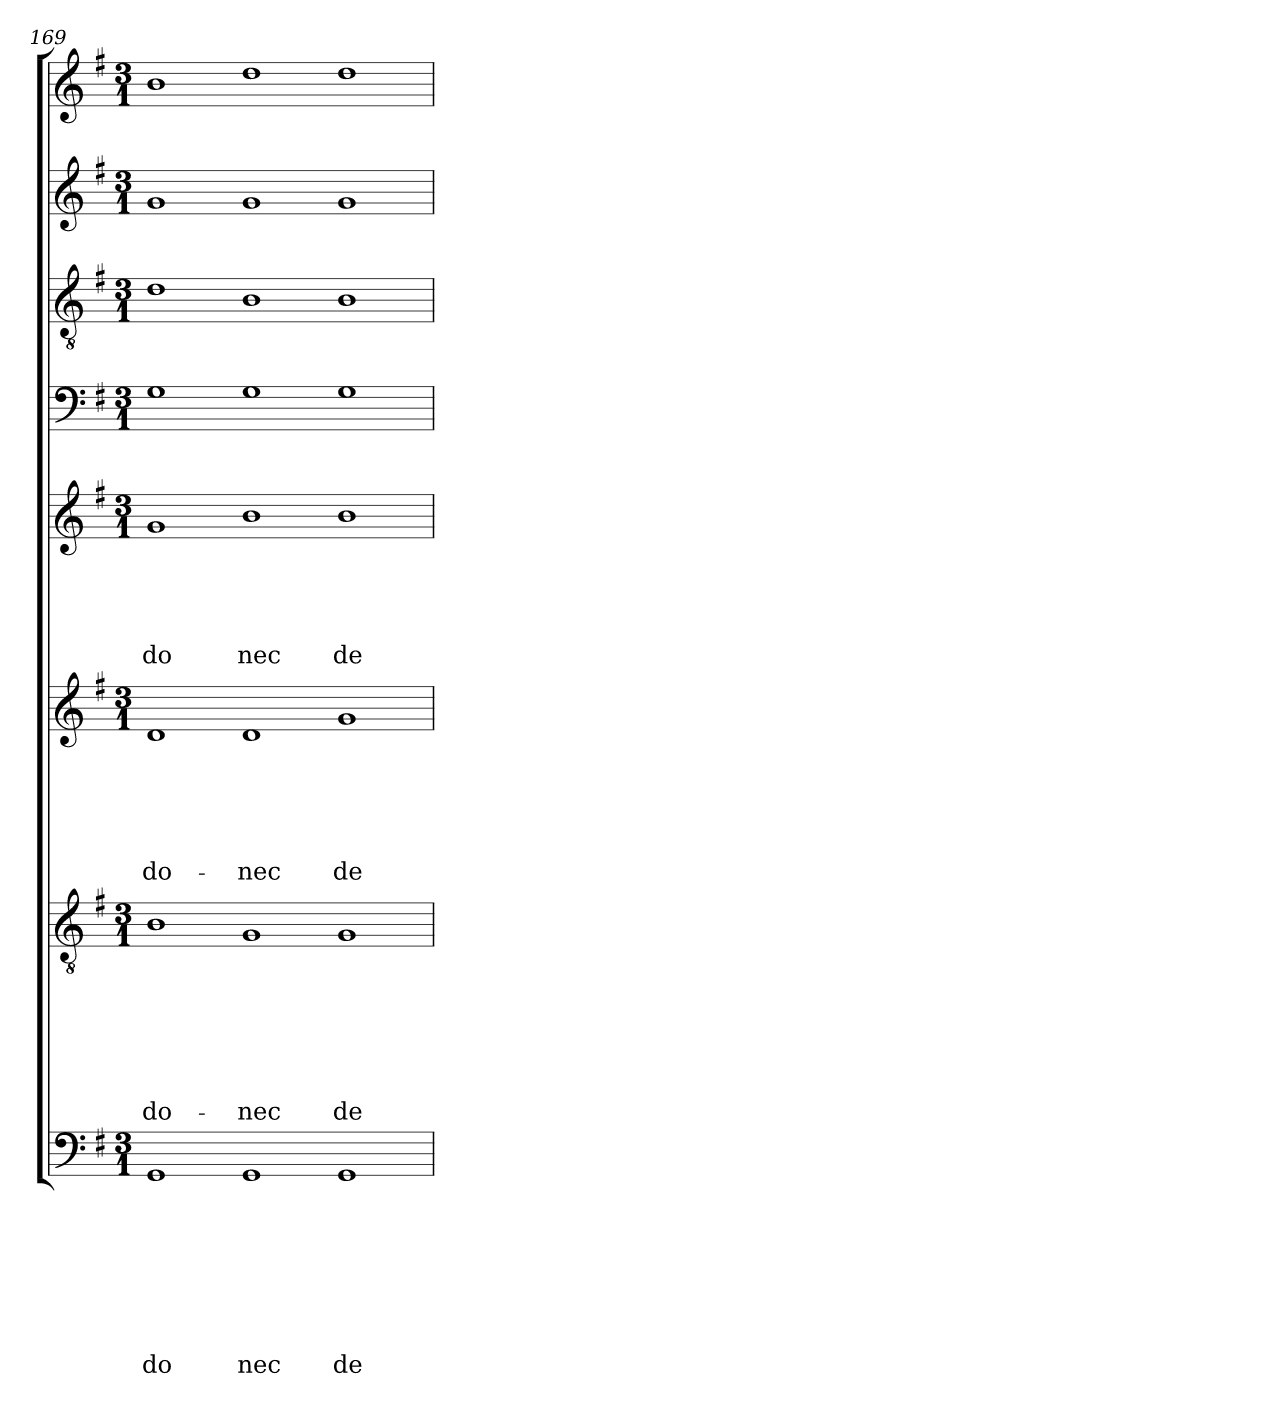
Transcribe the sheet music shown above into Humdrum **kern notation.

**kern	**text	**text	**text	**text	**text	**text	**text	**text	**kern	**text	**text	**text	**text	**text	**text	**text	**kern	**text	**text	**text	**text	**text	**text	**kern	**text	**text	**text	**text	**text	**kern	**kern	**kern	**kern
*part8	*part8	*part8	*part8	*part8	*part8	*part8	*part8	*part8	*part7	*part7	*part7	*part7	*part7	*part7	*part7	*part7	*part6	*part6	*part6	*part6	*part6	*part6	*part6	*part5	*part5	*part5	*part5	*part5	*part5	*part4	*part3	*part2	*part1
*staff8	*staff8	*staff8	*staff8	*staff8	*staff8	*staff8	*staff8	*staff8	*staff7	*staff7	*staff7	*staff7	*staff7	*staff7	*staff7	*staff7	*staff6	*staff6	*staff6	*staff6	*staff6	*staff6	*staff6	*staff5	*staff5	*staff5	*staff5	*staff5	*staff5	*staff4	*staff3	*staff2	*staff1
*clefF4	*	*	*	*	*	*	*	*	*clefGv2	*	*	*	*	*	*	*	*clefG2	*	*	*	*	*	*	*clefG2	*	*	*	*	*	*clefF4	*clefGv2	*clefG2	*clefG2
*k[f#]	*	*	*	*	*	*	*	*	*k[f#]	*	*	*	*	*	*	*	*k[f#]	*	*	*	*	*	*	*k[f#]	*	*	*	*	*	*k[f#]	*k[f#]	*k[f#]	*k[f#]
*G:	*	*	*	*	*	*	*	*	*G:	*	*	*	*	*	*	*	*G:	*	*	*	*	*	*	*G:	*	*	*	*	*	*G:	*G:	*G:	*G:
*M3/1	*	*	*	*	*	*	*	*	*M3/1	*	*	*	*	*	*	*	*M3/1	*	*	*	*	*	*	*M3/1	*	*	*	*	*	*M3/1	*M3/1	*M3/1	*M3/1
=169	=169	=169	=169	=169	=169	=169	=169	=169	=169	=169	=169	=169	=169	=169	=169	=169	=169	=169	=169	=169	=169	=169	=169	=169	=169	=169	=169	=169	=169	=169	=169	=169	=169
!	!	!	!	!	!	!	!	!LO:LY:b	!	!	!	!	!	!	!	!LO:LY:b	!	!	!	!	!	!	!LO:LY:b	!	!	!	!	!	!LO:LY:b	!	!	!	!
1GG	.	.	.	.	.	.	.	do	1B	.	.	.	.	.	.	do-	1d	.	.	.	.	.	do-	1g	.	.	.	.	do	1G	1d	1g	1b
!	!	!	!	!	!	!	!	!LO:LY:b	!	!	!	!	!	!	!	!LO:LY:b	!	!	!	!	!	!	!LO:LY:b	!	!	!	!	!	!LO:LY:b	!	!	!	!
1GG	.	.	.	.	.	.	.	nec	1G	.	.	.	.	.	.	-nec	1d	.	.	.	.	.	-nec	1b	.	.	.	.	nec	1G	1B	1g	1dd
!	!	!	!	!	!	!	!	!LO:LY:b	!	!	!	!	!	!	!	!LO:LY:b	!	!	!	!	!	!	!LO:LY:b	!	!	!	!	!	!LO:LY:b	!	!	!	!
1GG	.	.	.	.	.	.	.	de	1G	.	.	.	.	.	.	de-	1g	.	.	.	.	.	de-	1b	.	.	.	.	de	1G	1B	1g	1dd
=	=	=	=	=	=	=	=	=	=	=	=	=	=	=	=	=	=	=	=	=	=	=	=	=	=	=	=	=	=	=	=	=	=
*-	*-	*-	*-	*-	*-	*-	*-	*-	*-	*-	*-	*-	*-	*-	*-	*-	*-	*-	*-	*-	*-	*-	*-	*-	*-	*-	*-	*-	*-	*-	*-	*-	*-
